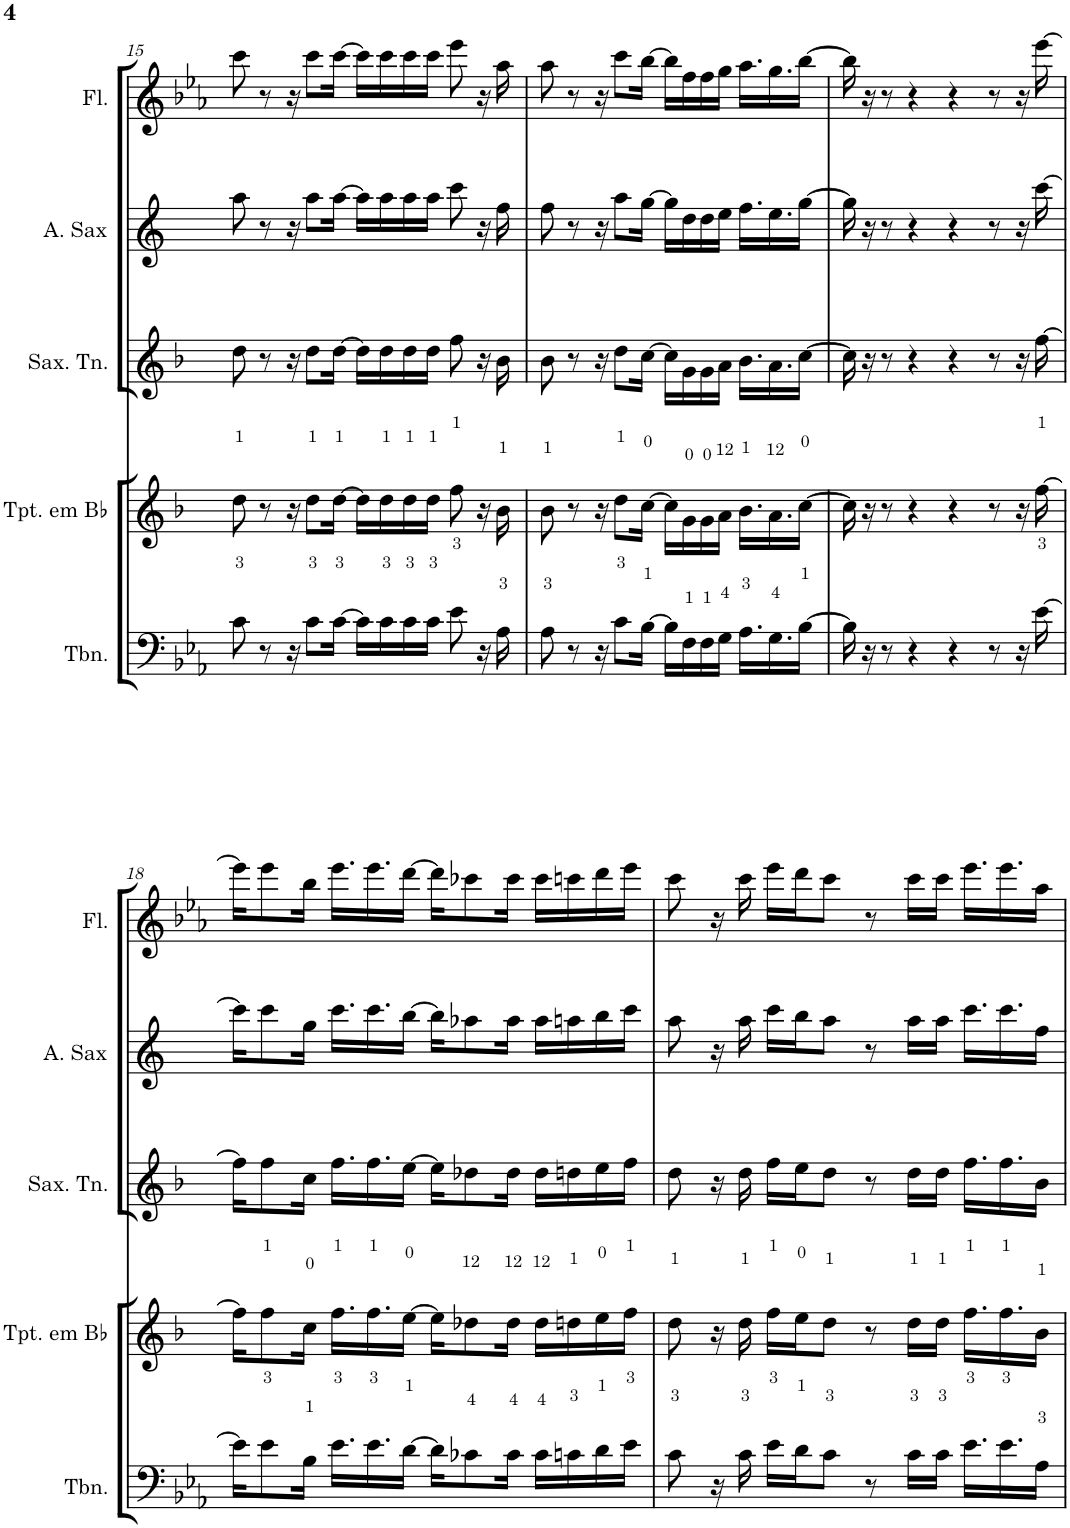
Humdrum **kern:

**kern	**kern	**kern	**kern	**kern
*part5	*part4	*part3	*part2	*part1
*staff5	*staff4	*staff3	*staff2	*staff1
*I"Trombone	*I"Trompete em Bb	*I"Saxofone Tenor	*I"Saxofone Alto	*I"Flauta Transversal
*I'Tbn.	*I'Tpt. em Bb	*I'Sax. Tn.	*	*I'Fl.
!!LO:PB:g=z
*clefF4	*clefG2	*clefG2	*clefG2	*clefG2
*	*Trd1c2	*Trd8c14	*Trd5c9	*
*k[b-e-a-]	*k[b-]	*k[b-]	*k[]	*k[b-e-a-]
*M4/4	*M4/4	*M4/4	*M4/4	*M4/4
=15	=15	=15	=15	=15
8c\	8dd\	8dd\	8aa\	8ccc\
8r	8r	8r	8r	8r
16r	16r	16r	16r	16r
8c\L	8dd\L	8dd\L	8aa\L	8ccc\L
[16c\Jk	[16dd\Jk	[16dd\Jk	[16aa\Jk	[16ccc\Jk
16c\LL]	16dd\LL]	16dd\LL]	16aa\LL]	16ccc\LL]
16c\	16dd\	16dd\	16aa\	16ccc\
16c\	16dd\	16dd\	16aa\	16ccc\
16c\JJ	16dd\JJ	16dd\JJ	16aa\JJ	16ccc\JJ
8e-\	8ff\	8ff\	8ccc\	8eee-\
16r	16r	16r	16r	16r
16A-\	16b-\	16b-\	16ff\	16aa-\
=16	=16	=16	=16	=16
8A-\	8b-\	8b-\	8ff\	8aa-\
8r	8r	8r	8r	8r
16r	16r	16r	16r	16r
8c\L	8dd\L	8dd\L	8aa\L	8ccc\L
[16B-\Jk	[16cc\Jk	[16cc\Jk	[16gg\Jk	[16bb-\Jk
16B-\LL]	16cc\LL]	16cc\LL]	16gg\LL]	16bb-\LL]
16F\	16g\	16g\	16dd\	16ff\
16F\	16g\	16g\	16dd\	16ff\
16G\JJ	16a\JJ	16a\JJ	16ee\JJ	16gg\JJ
16.A-\LL	16.b-\LL	16.b-\LL	16.ff\LL	16.aa-\LL
16.G\	16.a\	16.a\	16.ee\	16.gg\
[16B-\JJ	[16cc\JJ	[16cc\JJ	[16gg\JJ	[16bb-\JJ
=17	=17	=17	=17	=17
16B-\]	16cc\]	16cc\]	16gg\]	16bb-\]
16r	16r	16r	16r	16r
8r	8r	8r	8r	8r
4r	4r	4r	4r	4r
4r	4r	4r	4r	4r
8r	8r	8r	8r	8r
16r	16r	16r	16r	16r
[16e-\	[16ff\	[16ff\	[16ccc\	[16eee-\
!!LO:LB:g=z
=18	=18	=18	=18	=18
16e-\KL]	16ff\KL]	16ff\KL]	16ccc\KL]	16eee-\KL]
8e-\	8ff\	8ff\	8ccc\	8eee-\
16B-\Jk	16cc\Jk	16cc\Jk	16gg\Jk	16bb-\Jk
16.e-\LL	16.ff\LL	16.ff\LL	16.ccc\LL	16.eee-\LL
16.e-\	16.ff\	16.ff\	16.ccc\	16.eee-\
[16d\JJ	[16ee\JJ	[16ee\JJ	[16bb\JJ	[16ddd\JJ
16d\KL]	16ee\KL]	16ee\KL]	16bb\KL]	16ddd\KL]
8c-X\	8dd-X\	8dd-X\	8aa-X\	8ccc-X\
16c-\Jk	16dd-\Jk	16dd-\Jk	16aa-\Jk	16ccc-\Jk
16c-\LL	16dd-\LL	16dd-\LL	16aa-\LL	16ccc-\LL
16cn\	16ddn\	16ddn\	16aan\	16cccn\
16d\	16ee\	16ee\	16bb\	16ddd\
16e-\JJ	16ff\JJ	16ff\JJ	16ccc\JJ	16eee-\JJ
=19	=19	=19	=19	=19
8c\	8dd\	8dd\	8aa\	8ccc\
16r	16r	16r	16r	16r
16c\	16dd\	16dd\	16aa\	16ccc\
16e-\LL	16ff\LL	16ff\LL	16ccc\LL	16eee-\LL
16d\J	16ee\J	16ee\J	16bb\J	16ddd\J
8c\J	8dd\J	8dd\J	8aa\J	8ccc\J
8r	8r	8r	8r	8r
16c\LL	16dd\LL	16dd\LL	16aa\LL	16ccc\LL
16c\JJ	16dd\JJ	16dd\JJ	16aa\JJ	16ccc\JJ
16.e-\LL	16.ff\LL	16.ff\LL	16.ccc\LL	16.eee-\LL
16.e-\	16.ff\	16.ff\	16.ccc\	16.eee-\
16A-\JJ	16b-\JJ	16b-\JJ	16ff\JJ	16aa-\JJ
=	=	=	=	=
*-	*-	*-	*-	*-
